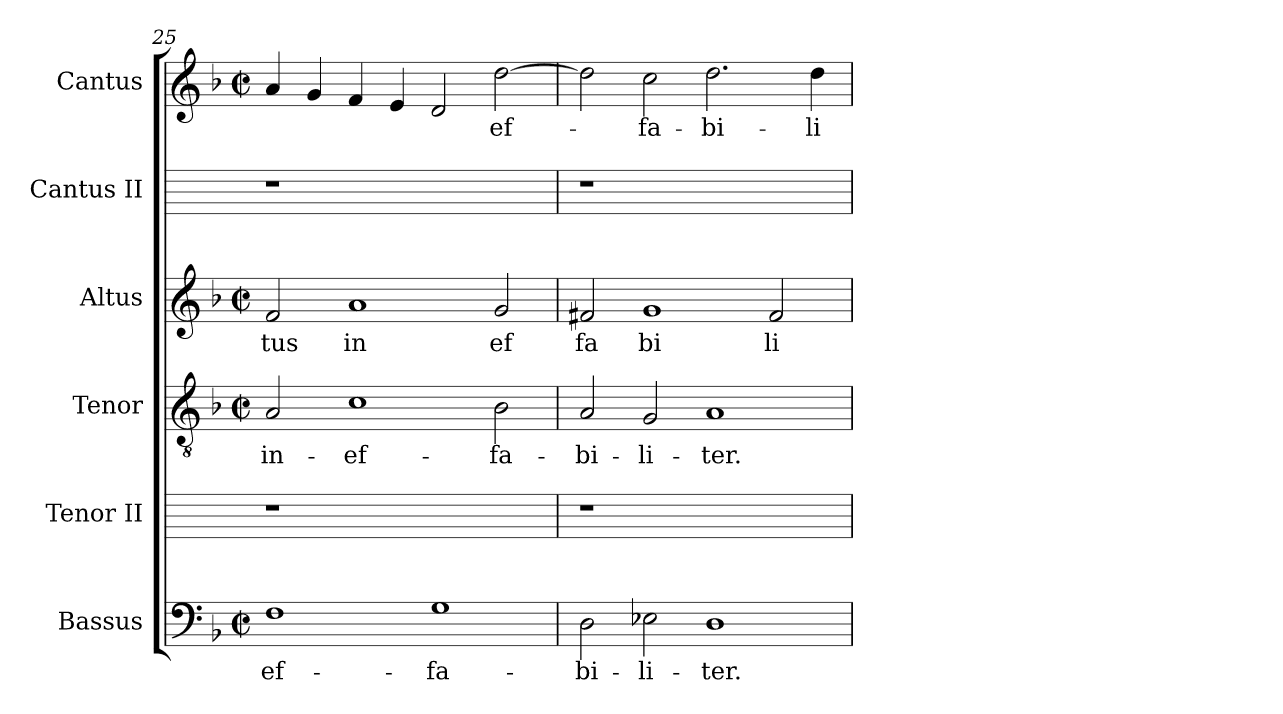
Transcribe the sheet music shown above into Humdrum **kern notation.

**kern	**text	**kern	**kern	**text	**kern	**text	**kern	**kern	**text
*part6	*part6	*part5	*part4	*part4	*part3	*part3	*part2	*part1	*part1
*staff6	*staff6	*staff5	*staff4	*staff4	*staff3	*staff3	*staff2	*staff1	*staff1
*I"Bassus	*	*I"Tenor II	*I"Tenor	*	*I"Altus	*	*I"Cantus II	*I"Cantus	*
*I'Bassus	*	*	*I'Tenor	*	*I'Altus	*	*I'Cantus II	*	*
*clefF4	*	*	*clefGv2	*	*clefG2	*	*	*clefG2	*
*k[b-]	*	*	*k[b-]	*	*k[b-]	*	*	*k[b-]	*
*F:	*	*	*F:	*	*F:	*	*	*F:	*
*M2/2	*	*	*M2/2	*	*M2/2	*	*	*M2/2	*
*met(c|)	*	*	*met(c|)	*	*met(c|)	*	*	*met(c|)	*
=25	=25	=25	=25	=25	=25	=25	=25	=25	=25
!	!LO:LY:b:cj	!	!	!LO:LY:b:cj	!	!LO:LY:b:cj	!	!	!
1F	-ef-	1r	2A/	in-	2f/	tus	1r	4a/	.
.	.	.	.	.	.	.	.	4g/	.
!	!	!	!	!LO:LY:b:cj	!	!LO:LY:b:cj	!	!	!
.	.	.	1c	-ef-	1a	in	.	4f/	.
.	.	.	.	.	.	.	.	4e/	.
!	!LO:LY:b:cj	!	!	!	!	!	!	!	!
1G	-fa-	1ryy	.	.	.	.	1ryy	2d/	.
!	!	!	!	!LO:LY:b:cj	!	!LO:LY:b:cj	!	!	!LO:LY:b:cj
.	.	.	2B-\	-fa-	2g/	ef	.	[>2dd\	-ef-
=26	=26	=26	=26	=26	=26	=26	=26	=26	=26
!	!LO:LY:b:cj	!	!	!LO:LY:b:cj	!	!LO:LY:b:cj	!	!	!
2D\	-bi-	1r	2A/	-bi-	2f#X/	fa	1r	2dd\]	.
!	!LO:LY:b:cj	!	!	!LO:LY:b:cj	!	!LO:LY:b:cj	!	!	!LO:LY:b:cj
2E-X\	-li-	.	2G/	-li-	1g	bi	.	2cc\	-fa-
!	!LO:LY:b:cj	!	!	!LO:LY:b:cj	!	!	!	!	!LO:LY:b:cj
1D	-ter.	1ryy	1A	-ter.	.	.	1ryy	2.dd\	-bi-
!	!	!	!	!	!	!LO:LY:b:cj	!	!	!
.	.	.	.	.	2f#/	li	.	.	.
!	!	!	!	!	!	!	!	!	!LO:LY:b:cj
.	.	.	.	.	.	.	.	4dd\	-li-
=	=	=	=	=	=	=	=	=	=
*-	*-	*-	*-	*-	*-	*-	*-	*-	*-
